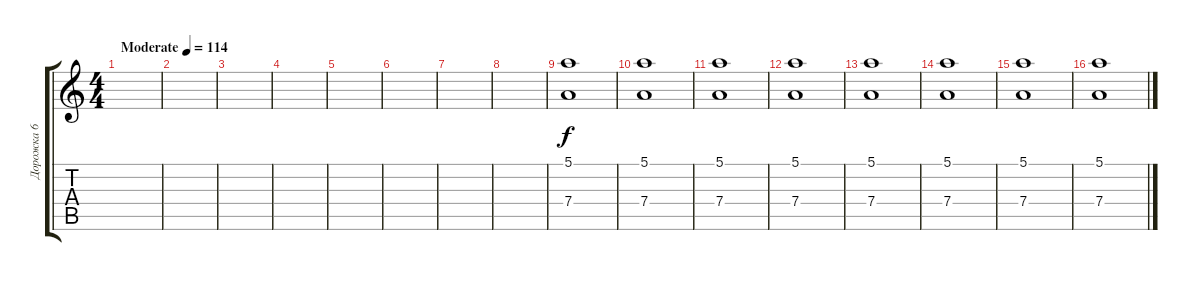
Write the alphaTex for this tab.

\track ("Дорожка 6" "Дорожка 6") {instrument stringensemble1}
\staff {score tabs}
\tuning (E5 B4 G4 D4 A3 E3) {hide}
\ts (4 4)
\tempo (114 "Moderate")
\clef g2
\ks c
|
|
|
|
|
|
|
|
(5.1 7.4).1 |
(5.1 7.4).1 |
(5.1 7.4).1 |
(5.1 7.4).1 |
(5.1 7.4).1 |
(5.1 7.4).1 |
(5.1 7.4).1 |
(5.1 7.4).1
